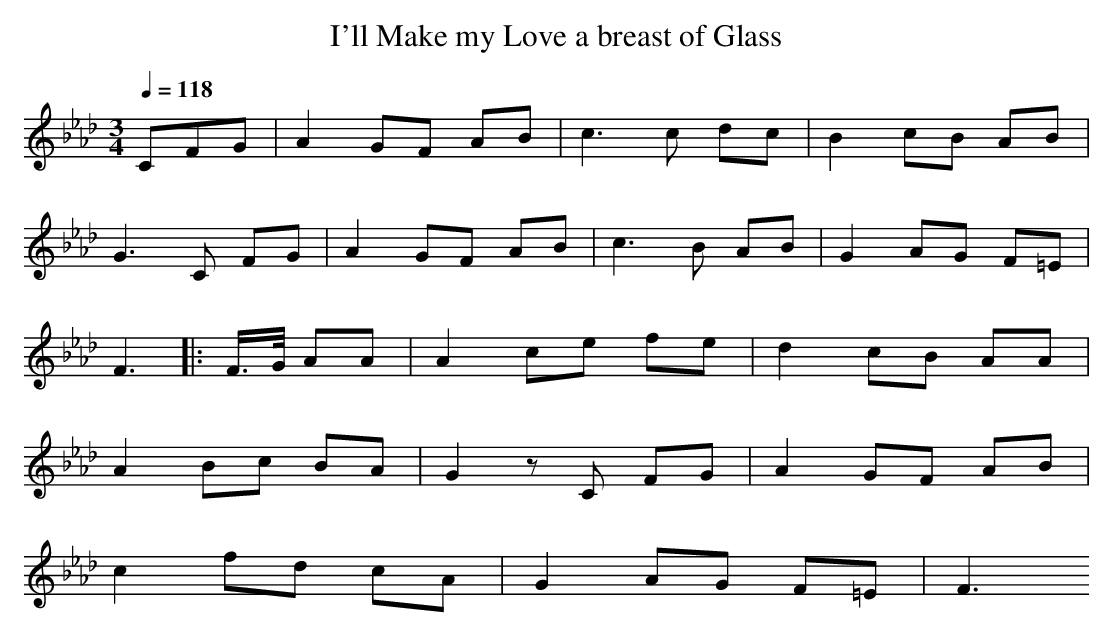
X:1
T: I'll Make my Love a breast of Glass
M: 3/4
L: 1/8
Q: 1/4=118
K: Fm % 4 flats
V: 1
CFG|A2 GF AB|c3c dc|B2 cB AB|
G3C FG|A2 GF AB|c3B AB|G2 AG F=E|
F3|:F/2>G/2 AA|A2 ce fe|d2 cB AA|
A2 Bc BA|G2 zC FG|A2 GF AB|
c2 fd cA|G2 AG F=E|F3
